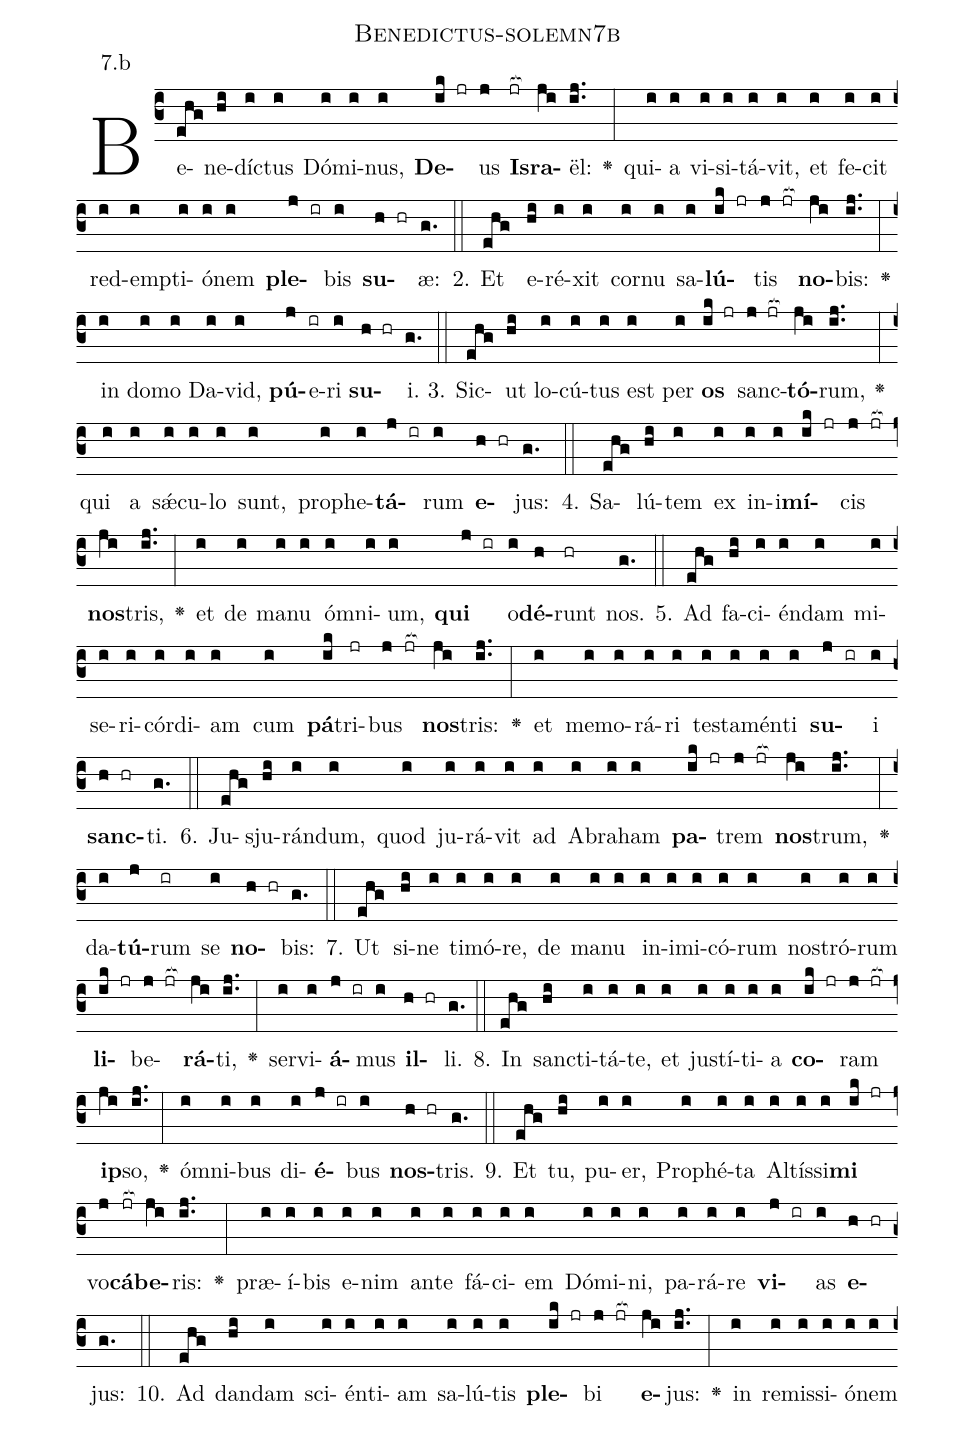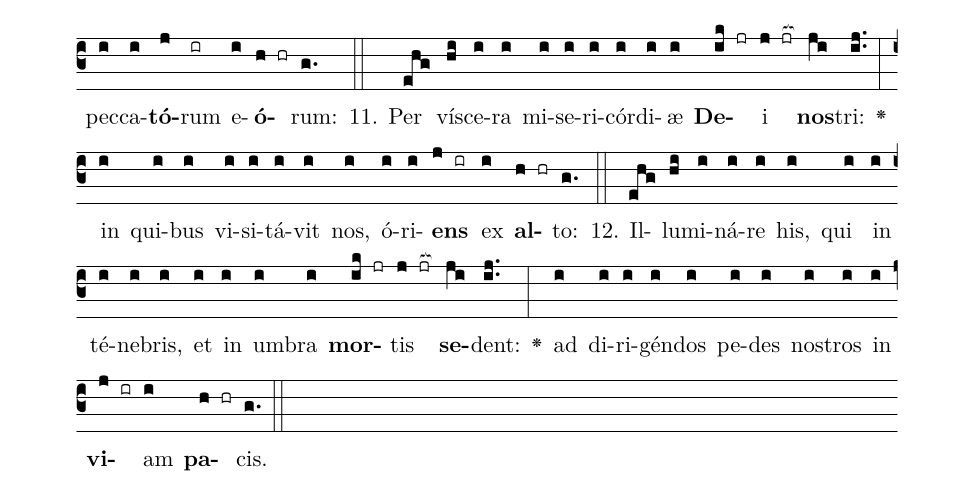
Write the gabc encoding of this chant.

name: Benedictus-solemn7b;
annotation: 7.b;
%%
(c3)Be(ehg)ne(hi)díc(i)tus(i) Dó(i)mi(i)nus,(i) <b>De</b>(ik jr)us(j) <b>Is</b>(jr[ocb:1{])<b>ra</b>(ji[ocb:0}])ël:(ij..) <v>\greheightstar</v>(:) qui(i)a(i) vi(i)si(i)tá(i)vit,(i) et(i) fe(i)cit(i) red(i)emp(i)ti(i)ó(i)nem(i) <b>ple</b>(j ir)bis(i) <b>su</b>(h hr)æ:(g.) (::)
2. Et(ehg) e(hi)ré(i)xit(i) cor(i)nu(i) sa(i)<b>lú</b>(ik jr)tis(j jr[ocb:1{]) <b>no</b>(ji[ocb:0}])bis:(ij..) <v>\greheightstar</v>(:) in(i) do(i)mo(i) Da(i)vid,(i) <b>pú</b>(j)e(ir)ri(i) <b>su</b>(h hr)i.(g.) (::)
3. Sic(ehg)ut(hi) lo(i)cú(i)tus(i) est(i) per(i) <b>os</b>(ik jr) sanc(j jr[ocb:1{])<b>tó</b>(ji[ocb:0}])rum,(ij..) <v>\greheightstar</v>(:) qui(i) a(i) sǽ(i)cu(i)lo(i) sunt,(i) pro(i)phe(i)<b>tá</b>(j ir)rum(i) <b>e</b>(h hr)jus:(g.) (::)
4. Sa(ehg)lú(hi)tem(i) ex(i) in(i)i(i)<b>mí</b>(ik jr)cis(j jr[ocb:1{]) <b>nos</b>(ji[ocb:0}])tris,(ij..) <v>\greheightstar</v>(:) et(i) de(i) ma(i)nu(i) óm(i)ni(i)um,(i) <b>qui</b>(j ir) o(i)<b>dé</b>(h)runt(hr) nos.(g.) (::)
5. Ad(ehg) fa(hi)ci(i)én(i)dam(i) mi(i)se(i)ri(i)cór(i)di(i)am(i) cum(i) <b>pá</b>(ik)tri(jr)bus(j jr[ocb:1{]) <b>nos</b>(ji[ocb:0}])tris:(ij..) <v>\greheightstar</v>(:) et(i) me(i)mo(i)rá(i)ri(i) tes(i)ta(i)mén(i)ti(i) <b>su</b>(j ir)i(i) <b>sanc</b>(h hr)ti.(g.) (::)
6. Ju(ehg)sju(hi)rán(i)dum,(i) quod(i) ju(i)rá(i)vit(i) ad(i) A(i)bra(i)ham(i) <b>pa</b>(ik jr)trem(j jr[ocb:1{]) <b>nos</b>(ji[ocb:0}])trum,(ij..) <v>\greheightstar</v>(:) da(i)<b>tú</b>(j)rum(ir) se(i) <b>no</b>(h hr)bis:(g.) (::)
7. Ut(ehg) si(hi)ne(i) ti(i)mó(i)re,(i) de(i) ma(i)nu(i) in(i)i(i)mi(i)có(i)rum(i) nos(i)tró(i)rum(i) <b>li</b>(ik jr)be(j jr[ocb:1{])<b>rá</b>(ji[ocb:0}])ti,(ij..) <v>\greheightstar</v>(:) ser(i)vi(i)<b>á</b>(j ir)mus(i) <b>il</b>(h hr)li.(g.) (::)
8. In(ehg) sanc(hi)ti(i)tá(i)te,(i) et(i) jus(i)tí(i)ti(i)a(i) <b>co</b>(ik jr)ram(j jr[ocb:1{]) <b>ip</b>(ji[ocb:0}])so,(ij..) <v>\greheightstar</v>(:) óm(i)ni(i)bus(i) di(i)<b>é</b>(j ir)bus(i) <b>nos</b>(h hr)tris.(g.) (::)
9. Et(ehg) tu,(hi) pu(i)er,(i) Pro(i)phé(i)ta(i) Al(i)tís(i)si(i)<b>mi</b>(ik jr) vo(j)<b>cá</b>(jr[ocb:1{])<b>be</b>(ji[ocb:0}])ris:(ij..) <v>\greheightstar</v>(:) præ(i)í(i)bis(i) e(i)nim(i) an(i)te(i) fá(i)ci(i)em(i) Dó(i)mi(i)ni,(i) pa(i)rá(i)re(i) <b>vi</b>(j ir)as(i) <b>e</b>(h hr)jus:(g.) (::)
10. Ad(ehg) dan(hi)dam(i) sci(i)én(i)ti(i)am(i) sa(i)lú(i)tis(i) <b>ple</b>(ik jr)bi(j jr[ocb:1{]) <b>e</b>(ji[ocb:0}])jus:(ij..) <v>\greheightstar</v>(:) in(i) re(i)mis(i)si(i)ó(i)nem(i) pec(i)ca(i)<b>tó</b>(j)rum(ir) e(i)<b>ó</b>(h hr)rum:(g.) (::)
11. Per(ehg) ví(hi)sce(i)ra(i) mi(i)se(i)ri(i)cór(i)di(i)æ(i) <b>De</b>(ik jr)i(j jr[ocb:1{]) <b>nos</b>(ji[ocb:0}])tri:(ij..) <v>\greheightstar</v>(:) in(i) qui(i)bus(i) vi(i)si(i)tá(i)vit(i) nos,(i) ó(i)ri(i)<b>ens</b>(j ir) ex(i) <b>al</b>(h hr)to:(g.) (::)
12. Il(ehg)lu(hi)mi(i)ná(i)re(i) his,(i) qui(i) in(i) té(i)ne(i)bris,(i) et(i) in(i) um(i)bra(i) <b>mor</b>(ik jr)tis(j jr[ocb:1{]) <b>se</b>(ji[ocb:0}])dent:(ij..) <v>\greheightstar</v>(:) ad(i) di(i)ri(i)gén(i)dos(i) pe(i)des(i) nos(i)tros(i) in(i) <b>vi</b>(j ir)am(i) <b>pa</b>(h hr)cis.(g.) (::)
